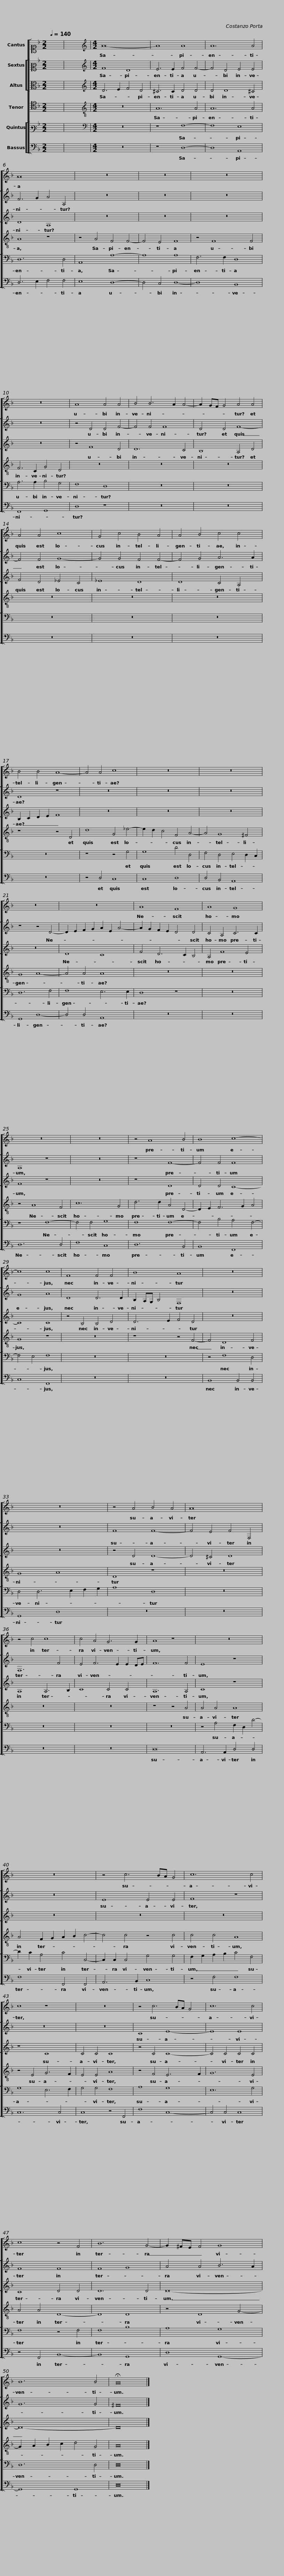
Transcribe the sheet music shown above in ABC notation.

X:1
%%score [ 1 [ 2 3 ] 4 [ 5 6 ] ]
L:1/8
Q:1/4=140
M:2/2
I:linebreak $
K:F
V:1 alto1
V:2 alto2
V:3 alto
V:4 tenor
V:5 bass3
V:6 bass
V:1
 x8 | x8 |[M:4/2][K:treble] A16- | A8 A8 | A12 A4 | %5
 A16 | z16 |$ z16 | z16 | z16 | %10
 A8 A4 A4 | B4 B6 A2 A4- | A2 GF G4 A4 A4 |$ A4 A4 c8 | G4 c4 B4 A4 | %15
 A4 B4 c4 c4 | B4 B4 A8- | A4 A4 c8 | z16 |$ z16 | %20
 z16 | z16 | A8 F8 | A8 G8 | z16 |$ %25
 z16 | z4 A8 B4 | B8 c8- | c8 c8 | F8 F4 F4 | %30
 B8 A8 | z16 |$ z16 | z4 A4 B4 A4 | A16 | %35
 z4 c4 c8 | c4 A4 G6 G2 | A8 z8 | z16 |$ z16 | %40
 z4 c6 BA G4 | c12 c4 | c8 z8 | z16 | z4 c6 BA G4 |$ %45
 c12 c4 | c8 z4 F4 | B12 G4- | G2 ^FE F4 G8 | B12 B4 | %50
 !fermata!A16 |] %51
V:2
 x8 | x8 |[M:4/2][K:treble] F8 D8 | E6 E2 F4 F4- | F4 D4 E4 E4 | %5
 F6 G2 A4 A,4 | z16 |$ z16 | z16 | z16 | %10
 z4 D4 D4 F4- | F4 F4 F8 | D4 D4 F8- |$ F4 F4 G8- | G4 G4 F4 F4- | %15
 F4 G4 A6 A2 | D8 z8 | z16 | z16 |$ z16 | %20
 z8 z4 D4- | D2 E2 F2 G2 A2 E2 A4- | A2 G2 F2 E2 D4 D4 | C4 A,4 C6 C2 | A,8 z8 |$ %25
 z16 | z8 F8- | F4 F4 F8 | G8 A8 | D8 D6 D2 | %30
 B,2 A,G, B,4 F,8 | z16 |$ z16 | F8 F8- | F4 E4 F4 F,4 | %35
 F,12 F4 | E4 F6 E2 E2 DE | F12 F4 | E8 z8 |$ z16 | %40
 E8 E4 E4 | F8 z8 | z16 | z16 | C8 E8- |$ %45
 E8 E8 | F8 F8 | F8 G8 | A4 A4 B6 A2 | G12 G4 | %50
 ^F16 |] %51
V:3
 x8 | x8 |[M:4/2][K:treble] D6 E2 F4 D4 | ^C6 C2 D4 D4 | D4 D8 ^C4 | %5
 D8 A,8 | z16 |$ z16 | z16 | z16 | %10
 z4 F8 D4 | D12 C4 | B,8 A,4 D4 |$ F4 D4 _E4 C4 | _E8 D8 | %15
 D8 C4 A,4 | B,2 C2 D2 E2 F8 | z16 | z16 |$ z16 | %20
 z16 | D8 C8 | F4 D6 C2 B,4 | A,4 F8 E4 | F8 z8 |$ %25
 z16 | z8 D8 | D4 D4 C8- | C8 C8 | z4 B,4 B,4 D4 | %30
 D6 E2 F4 D4 | z16 |$ z16 | z4 D4 D8- | D4 ^C4 D8 | %35
 A,8 A,6 B,2 | C8 C4 C4 | A,12 A,4 | C8 z8 |$ z16 | %40
 z16 | z16 | z8 C8 | C4 C4 C8 | z4 C4 C8- |$ %45
 C4 C4 C4 C4 | C8 D4 D4 | D12 D4 | D16- | D16- | %50
 D16 |] %51
V:4
 x8 | x8 |[M:4/2][K:treble-8] z16 | A12 A4 | A12 A4 | %5
 A8 z8 | z4 A4 F4 F4- |$ F4 E4 F8 | z4 F8 F4 | F6 C2 G4 D4 | %10
 z16 | z16 | z16 |$ z16 | z16 | %15
 z16 | z8 z4 D4 | d8 G4 _e4- | e2 d2 c4 F4 A4- |$ A4 G8 ^F4 | %20
 G8 A8- | A4 A4 A8 | z16 | z16 | z4 A8 F4 |$ %25
 c12 G4 | d6 d2 A4 D4- | D2 E2 F6 G2 A4 | G8 z8 | z16 | %30
 z8 z4 F4- | F4 D8 F4 |$ G8 A8 | D8 z8 | z16 | %35
 z16 | z16 | z8 z4 A4 | A4 A4 A8 |$ A4 F2 G2 A2 B2 c4- | %40
 c4 c4 z4 c4 | c4 c4 A8 | z4 E4 G6 F2 | E4 E4 A8 | z4 F4 E6 F2 |$ %45
 G12 E4 | A4 A4 D8- | D8 D8 | z4 D8 G4- | G2 A2 B2 c2 d4 G4 | %50
 A16 |] %51
V:5
 x8 | x8 |[M:4/2][K:bass] z16 | z8 F,8- | F,8 E,8 | %5
 D,12 D,4 | A,,8 A,8- |$ A,8 A,8 | F,6 F,2 D,8 | A,6 A,2 B,4 G,4 | %10
 F,8 D,8 | z16 | z16 |$ z16 | z16 | %15
 z16 | z16 | z8 z4 G,4 | G,8 D4 D,4 |$ F,4 D,4 E,4 D,2 C,2 | %20
 D,12 F,4 | F,8 E,6 E,2 | D,8 z8 | z16 | z8 F,8- |$ %25
 F,4 F,4 G,8 | F,8 F,8- | F,4 B,4 A,4 F,4- | F,4 E,4 F,8 | z16 | %30
 z16 | z4 F,8 D,4 |$ D,4 D,6 E,2 F,2 G,2 | A,8 D,8 | z16 | %35
 z16 | z16 | z16 | z4 A,4 F,2 D,2 D4- |$ D2 C2 A,4 C4 C,4- | %40
 C,2 C,2 C,4 G,4 G,4 | F,2 G,2 A,2 B,2 C4 F,4 | G,8 E,6 F,2 | G,4 G,4 F,8 | A,8 G,8 |$ %45
 E,12 G,4 | F,8 z4 F,4 | F,8 B,8 | A,8 G,8 | D,12 D,4 | %50
 D,16 |] %51
V:6
 x8 | x8 |[M:4/2] z16 | z8 D,8- | D,8 A,,8 | %5
 D,6 E,2 F,4 F,4 | E,8 D,8- |$ D,4 C,4 D,8- | D,8 B,,8 | F,,8 G,,8 | %10
 D,8 z8 | z16 | z16 |$ z16 | z16 | %15
 z16 | z16 | z4 D,4 C,8 | C,8 D,8 |$ D,4 B,,4 A,,8 | %20
 G,,8 D,8- | D,4 D,4 A,,8 | z16 | z16 | D,12 D,4 |$ %25
 F,8 C,8 | D,12 B,,4 | B,,8 F,,8 | C,8 F,,8 | z16 | %30
 z16 | B,,8 B,,4 B,,4 |$ G,,8 D,8 | z16 | z16 | %35
 z16 | z16 | D,16 | A,,6 A,,2 D,4 D,4 |$ F,8 F,,4 F,,4 | %40
 A,,6 B,,2 C,8 | z4 F,4 F,8 | C,12 C,4 | C,8 z4 F,,4 | F,8 C,8- |$ %45
 C,4 C,4 C,8 | z4 F,,4 B,,8- | B,,8 G,,8 | D,8 G,,8- | G,,8 G,,8 | %50
 D,16 |] %51
